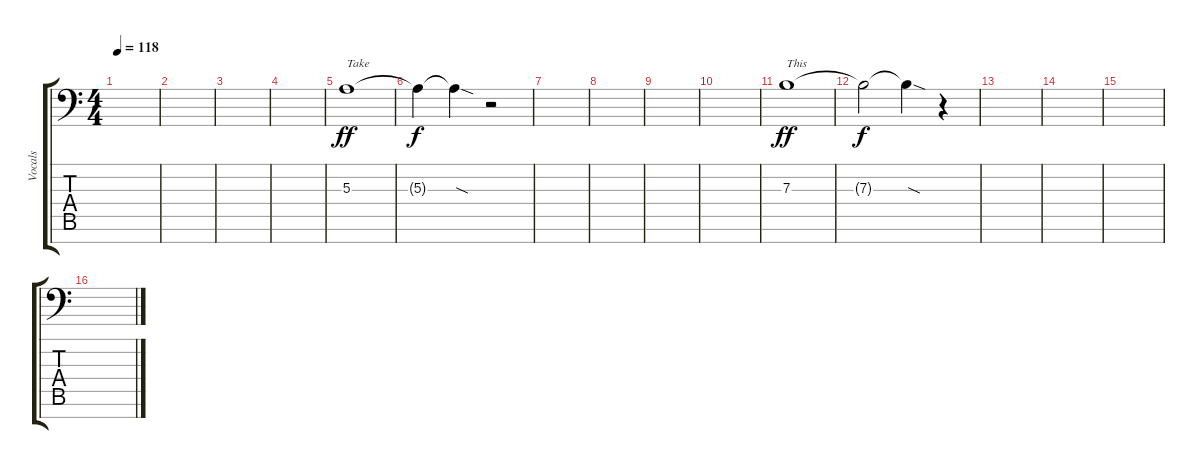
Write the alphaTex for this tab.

\track ("Vocals" "Vocals") {instrument bassoon}
\staff {score tabs}
\tuning (D4 A3 E3 D3 A2 E2 A1) {hide}
\ts (4 4)
\tempo 118
\clef f4
\ks c
|
|
|
\section ("" "")
|
5.3.1{txt "Take" dy ff volume 16} |
5.3{t}.4{dy f} 5.3{sod t}.4 r.2 |
|
|
|
|
7.3.1{txt "This" dy ff volume 16} |
7.3{t}.2{dy f} 7.3{sod t}.4 r.4 |
|
|
|
\section ("" "")
